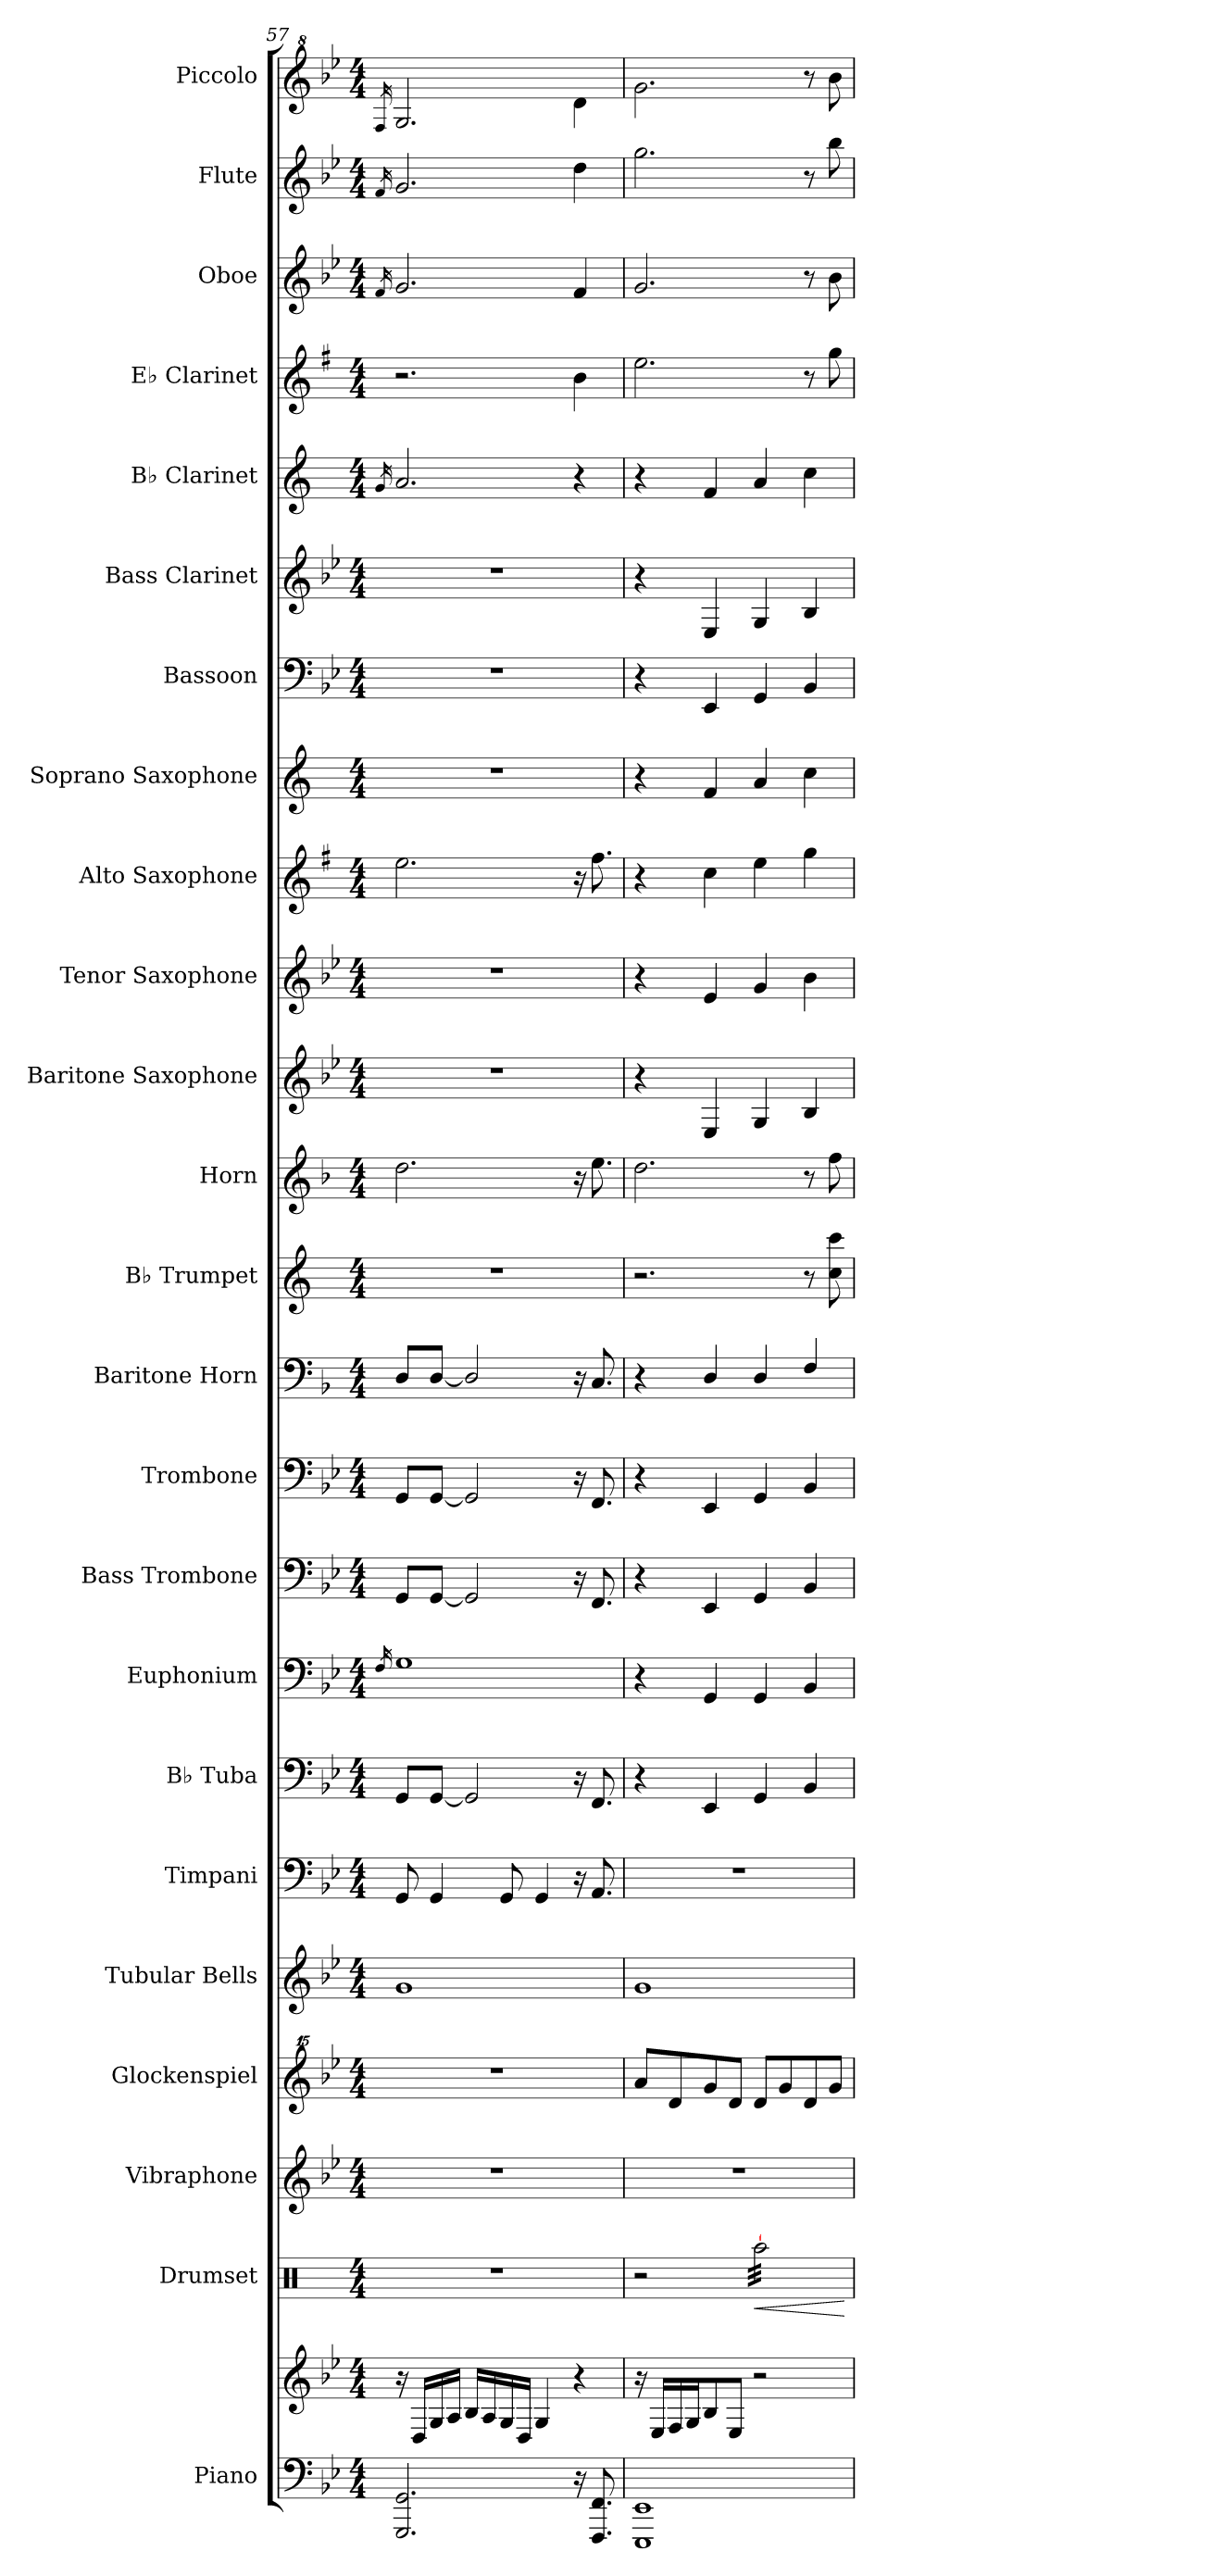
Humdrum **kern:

**kern	**kern	**kern	**dynam	**kern	**kern	**kern	**kern	**kern	**kern	**kern	**kern	**kern	**kern	**kern	**kern	**kern	**kern	**kern	**kern	**kern	**kern	**kern	**kern	**kern	**kern
*part24	*part24	*part23	*part23	*part22	*part21	*part20	*part19	*part18	*part17	*part16	*part15	*part14	*part13	*part12	*part11	*part10	*part9	*part8	*part7	*part6	*part5	*part4	*part3	*part2	*part1
*staff25	*staff24	*staff23	*staff23	*staff22	*staff21	*staff20	*staff19	*staff18	*staff17	*staff16	*staff15	*staff14	*staff13	*staff12	*staff11	*staff10	*staff9	*staff8	*staff7	*staff6	*staff5	*staff4	*staff3	*staff2	*staff1
*I"Piano	*	*I"Drumset	*	*I"Vibraphone	*I"Glockenspiel	*I"Tubular Bells	*I"Timpani	*I"B♭ Tuba	*I"Euphonium	*I"Bass Trombone	*I"Trombone	*I"Baritone Horn	*I"B♭ Trumpet	*I"Horn	*I"Baritone Saxophone	*I"Tenor Saxophone	*I"Alto Saxophone	*I"Soprano Saxophone	*I"Bassoon	*I"Bass Clarinet	*I"B♭ Clarinet	*I"E♭ Clarinet	*I"Oboe	*I"Flute	*I"Piccolo
*I'Pno.	*	*I'Drs.	*	*I'Vib.	*I'Glk.	*I'Tu. Be.	*I'Timp.	*I'B♭ Tu.	*I'Eu.	*I'B. Trb.	*I'Trb.	*I'Bar. Hn.	*I'B♭ Tpt.	*I'Hn.	*I'Bar. Sax.	*I'T. Sax.	*I'A. Sax.	*I'S. Sax.	*I'Bsn.	*I'B. Cl.	*I'B♭ Cl.	*I'E♭ Cl.	*I'Ob.	*I'Fl.	*I'Picc.
*clefF4	*clefG2	*clefX	*	*clefG2	*clefG^^2	*clefG2	*clefF4	*clefF4	*clefF4	*clefF4	*clefF4	*clefF4	*clefG2	*clefG2	*clefG2	*clefG2	*clefG2	*clefG2	*clefF4	*clefG2	*clefG2	*clefG2	*clefG2	*clefG2	*clefG^2
*	*	*	*	*	*	*	*	*	*	*	*	*ITrd4c7	*ITrd1c2	*ITrd4c7	*ITrd12c21	*ITrd8c14	*ITrd5c9	*ITrd1c2	*	*ITrd8c14	*ITrd1c2	*ITrd-2c-3	*	*	*ITrd-7c-12
*k[b-e-]	*k[b-e-]	*k[]	*	*k[b-e-]	*k[b-e-]	*k[b-e-]	*k[b-e-]	*k[b-e-]	*k[b-e-]	*k[b-e-]	*k[b-e-]	*k[b-e-]	*k[b-e-]	*k[b-e-]	*k[b-e-]	*k[b-e-]	*k[b-e-]	*k[b-e-]	*k[b-e-]	*k[b-e-]	*k[b-e-]	*k[b-e-]	*k[b-e-]	*k[b-e-]	*k[b-e-]
*B-:	*B-:	*C:	*	*B-:	*B-:	*B-:	*B-:	*B-:	*B-:	*B-:	*B-:	*B-:	*B-:	*B-:	*B-:	*B-:	*B-:	*B-:	*B-:	*B-:	*B-:	*B-:	*B-:	*B-:	*B-:
*M4/4	*M4/4	*M4/4	*	*M4/4	*M4/4	*M4/4	*M4/4	*M4/4	*M4/4	*M4/4	*M4/4	*M4/4	*M4/4	*M4/4	*M4/4	*M4/4	*M4/4	*M4/4	*M4/4	*M4/4	*M4/4	*M4/4	*M4/4	*M4/4	*M4/4
=57	=57	=57	=57	=57	=57	=57	=57	=57	=57	=57	=57	=57	=57	=57	=57	=57	=57	=57	=57	=57	=57	=57	=57	=57	=57
.	.	.	.	.	.	.	.	.	16qF/	.	.	.	.	.	.	.	.	.	.	.	16qf/	.	16qf/	16qf/	16qff/
2.GGG/ 2.GG/	16r	1r	.	1r	1r	1g	8GG/	8GG/L	1G	8GG/L	8GG/L	8GG/L	1r	2.g\	1r	1r	2.g\	1r	1r	1r	2.g/	2.r	2.g/	2.g/	2.gg/
.	16D/LL	.	.	.	.	.	.	.	.	.	.	.	.	.	.	.	.	.	.	.	.	.	.	.	.
.	16G/	.	.	.	.	.	4GG/	[8GG/J	.	[8GG/J	[8GG/J	[8GG/J	.	.	.	.	.	.	.	.	.	.	.	.	.
.	16A/JJ	.	.	.	.	.	.	.	.	.	.	.	.	.	.	.	.	.	.	.	.	.	.	.	.
.	16B-/LL	.	.	.	.	.	.	2GG/]	.	2GG/]	2GG/]	2GG/]	.	.	.	.	.	.	.	.	.	.	.	.	.
.	16A/	.	.	.	.	.	.	.	.	.	.	.	.	.	.	.	.	.	.	.	.	.	.	.	.
.	16G/	.	.	.	.	.	8GG/	.	.	.	.	.	.	.	.	.	.	.	.	.	.	.	.	.	.
.	16D/JJ	.	.	.	.	.	.	.	.	.	.	.	.	.	.	.	.	.	.	.	.	.	.	.	.
.	4G/	.	.	.	.	.	4GG/	.	.	.	.	.	.	.	.	.	.	.	.	.	.	.	.	.	.
16r	4r	.	.	.	.	.	16r	16r	.	16r	16r	16r	.	16r	.	.	16r	.	.	.	4r	4dd\	4f/	4dd\	4ddd\
8.FFF/ 8.FF/	.	.	.	.	.	.	8.AA/	8.FF/	.	8.FF/	8.FF/	8.FF/	.	8.a\	.	.	8.a\	.	.	.	.	.	.	.	.
=58	=58	=58	=58	=58	=58	=58	=58	=58	=58	=58	=58	=58	=58	=58	=58	=58	=58	=58	=58	=58	=58	=58	=58	=58	=58
1EEE- 1EE-	16r	2r	.	1r	8aaa/L	1g	1r	4r	4r	4r	4r	4r	2.r	2.g\	4r	4r	4r	4r	4r	4r	4r	2.gg\	2.g/	2.gg\	2.ggg\
.	16E-/LL	.	.	.	.	.	.	.	.	.	.	.	.	.	.	.	.	.	.	.	.	.	.	.	.
.	16F/	.	.	.	8ddd/	.	.	.	.	.	.	.	.	.	.	.	.	.	.	.	.	.	.	.	.
.	16G/J	.	.	.	.	.	.	.	.	.	.	.	.	.	.	.	.	.	.	.	.	.	.	.	.
.	8B-/	.	.	.	8ggg/	.	.	4EE-/	4GG/	4EE-/	4EE-/	4GG/	.	.	4EE-/	4E-/	4e-\	4e-/	4EE-/	4EE-/	4e-/	.	.	.	.
.	8E-/J	.	.	.	8ddd/J	.	.	.	.	.	.	.	.	.	.	.	.	.	.	.	.	.	.	.	.
!	!	!	!LO:HP:b	!	!	!	!	!	!	!	!	!	!	!	!	!	!	!	!	!	!	!	!	!	!
*	*	*tremolo	*	*	*	*	*	*	*	*	*	*	*	*	*	*	*	*	*	*	*	*	*	*	*
.	2r	[32Raa\LLL	<	.	8ddd/L	.	.	4GG/	4GG/	4GG/	4GG/	4GG/	.	.	4GG/	4G/	4g\	4g/	4GG/	4GG/	4g/	.	.	.	.
.	.	32Raa\	.	.	.	.	.	.	.	.	.	.	.	.	.	.	.	.	.	.	.	.	.	.	.
.	.	32Raa\	.	.	.	.	.	.	.	.	.	.	.	.	.	.	.	.	.	.	.	.	.	.	.
.	.	32Raa\	.	.	.	.	.	.	.	.	.	.	.	.	.	.	.	.	.	.	.	.	.	.	.
.	.	32Raa\	.	.	8ggg/	.	.	.	.	.	.	.	.	.	.	.	.	.	.	.	.	.	.	.	.
.	.	32Raa\	.	.	.	.	.	.	.	.	.	.	.	.	.	.	.	.	.	.	.	.	.	.	.
.	.	32Raa\	.	.	.	.	.	.	.	.	.	.	.	.	.	.	.	.	.	.	.	.	.	.	.
.	.	32Raa\	.	.	.	.	.	.	.	.	.	.	.	.	.	.	.	.	.	.	.	.	.	.	.
.	.	32Raa\	.	.	8ddd/	.	.	4BB-/	4BB-/	4BB-/	4BB-/	4BB-/	8r	8r	4BB-/	4B-\	4b-\	4b-\	4BB-/	4BB-/	4b-\	8r	8r	8r	8r
.	.	32Raa\	.	.	.	.	.	.	.	.	.	.	.	.	.	.	.	.	.	.	.	.	.	.	.
.	.	32Raa\	.	.	.	.	.	.	.	.	.	.	.	.	.	.	.	.	.	.	.	.	.	.	.
.	.	32Raa\	.	.	.	.	.	.	.	.	.	.	.	.	.	.	.	.	.	.	.	.	.	.	.
.	.	32Raa\	.	.	8ggg/J	.	.	.	.	.	.	.	8b-\ 8bb-\	8b-\	.	.	.	.	.	.	.	8bb-\	8b-\	8bb-\	8bbb-\
.	.	32Raa\	.	.	.	.	.	.	.	.	.	.	.	.	.	.	.	.	.	.	.	.	.	.	.
.	.	32Raa\	.	.	.	.	.	.	.	.	.	.	.	.	.	.	.	.	.	.	.	.	.	.	.
.	.	32Raa\JJJ	.	.	.	.	.	.	.	.	.	.	.	.	.	.	.	.	.	.	.	.	.	.	.
*	*	*Xtremolo	*	*	*	*	*	*	*	*	*	*	*	*	*	*	*	*	*	*	*	*	*	*	*
.	.	.	[	.	.	.	.	.	.	.	.	.	.	.	.	.	.	.	.	.	.	.	.	.	.
=	=	=	=	=	=	=	=	=	=	=	=	=	=	=	=	=	=	=	=	=	=	=	=	=	=
*-	*-	*-	*-	*-	*-	*-	*-	*-	*-	*-	*-	*-	*-	*-	*-	*-	*-	*-	*-	*-	*-	*-	*-	*-	*-
